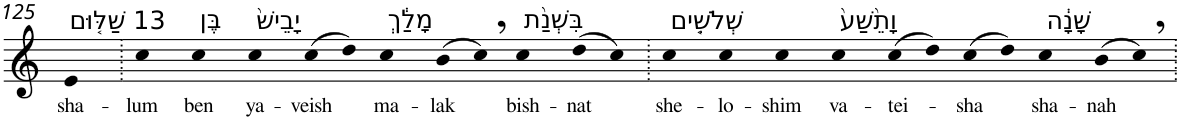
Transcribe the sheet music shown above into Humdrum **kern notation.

**kern	**text
*part1	*part1
*staff1	*staff1
*I"Piano	*
*I'Pno	*
!!LO:PB:g=z
*clefG2	*
*k[]	*
=125	=125
!LO:TX:a:t=13 שַׁלּ֤וּם	!
!	!LO:LY:b
4e	sha-
=126.	=126.
!	!LO:LY:b
4cc	-lum
!LO:TX:a:t=בֶּן	!
!	!LO:LY:b
4cc	ben
!LO:TX:a:t=יָבֵישׁ֙	!
!	!LO:LY:b
4cc	ya-
!	!LO:LY:b
(>8cc	-veish
8dd)	.
!LO:TX:a:t=מָלַ֔ךְ	!
!	!LO:LY:b
4cc	ma-
!	!LO:LY:b
(>8b	-lak
8cc,)	.
!LO:TX:a:t=בִּשְׁנַ֨ת	!
!	!LO:LY:b
4cc	bish-
!	!LO:LY:b
(>8dd	-nat
8cc)	.
=127.	=127.
!LO:TX:a:t=שְׁלֹשִׁ֤ים	!
!	!LO:LY:b
4cc	she-
!	!LO:LY:b
4cc	-lo-
!	!LO:LY:b
4cc	-shim
!LO:TX:a:t=וָתֵ֙שַׁע֙	!
!	!LO:LY:b
4cc	va-
!	!LO:LY:b
(>8cc	-tei-
8dd)	.
!	!LO:LY:b
(>8cc	-sha
8dd)	.
!LO:TX:a:t=שָׁנָ֔ה	!
!	!LO:LY:b
4cc	sha-
!	!LO:LY:b
(>8b	-nah
8cc,)	.
=.	=.
*-	*-
